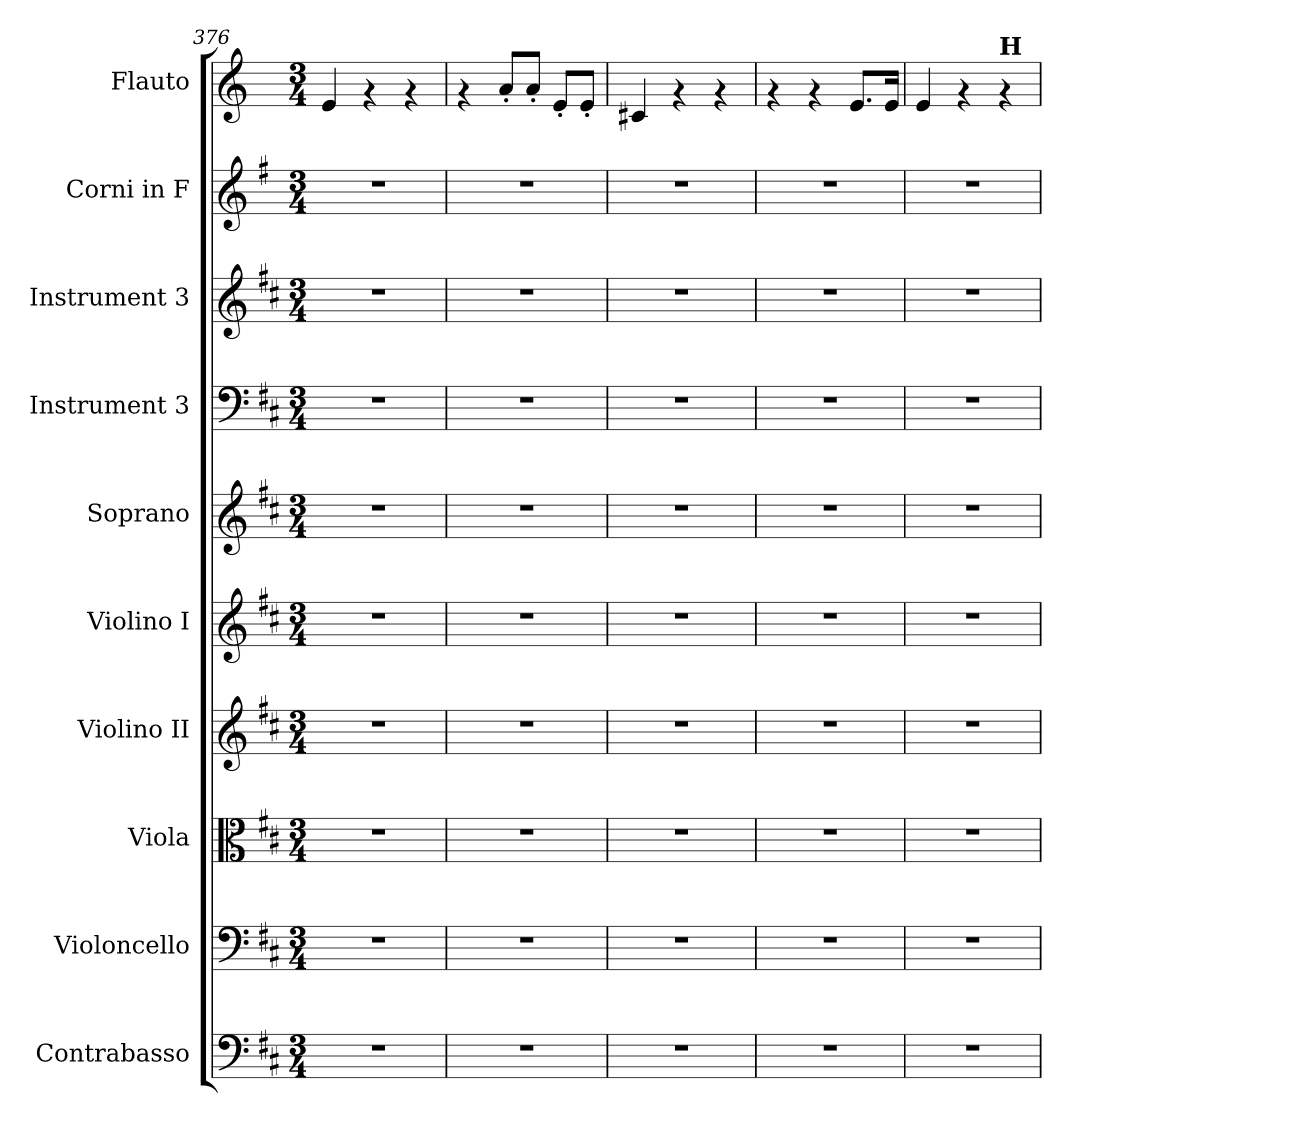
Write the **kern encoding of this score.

**kern	**kern	**kern	**kern	**kern	**kern	**kern	**kern	**kern	**kern
*part10	*part9	*part8	*part7	*part6	*part5	*part4	*part3	*part2	*part1
*staff10	*staff9	*staff8	*staff7	*staff6	*staff5	*staff4	*staff3	*staff2	*staff1
*I"Contrabasso	*I"Violoncello	*I"Viola	*I"Violino II	*I"Violino I	*I"Soprano	*I"Instrument 3	*I"Instrument 3	*I"Corni in F	*I"Flauto
*I'Cb.	*I'Vc.	*I'Vla.	*I'Vln. II	*I'Vln. I	*I'S	*	*	*I'Cor.	*I'Fl.
*clefF4	*clefF4	*clefC3	*clefG2	*clefG2	*clefG2	*clefF4	*clefG2	*clefG2	*clefG2
*ITrd1c2	*ITrd1c2	*ITrd1c2	*ITrd1c2	*ITrd1c2	*ITrd1c2	*ITrd1c2	*ITrd1c2	*ITrd4c7	*ITrd1c2
*k[]	*k[]	*k[]	*k[]	*k[]	*k[]	*k[]	*k[]	*k[]	*k[b-e-]
*C:	*C:	*C:	*C:	*C:	*C:	*C:	*C:	*C:	*B-:
*M3/4	*M3/4	*M3/4	*M3/4	*M3/4	*M3/4	*M3/4	*M3/4	*M3/4	*M3/4
=376	=376	=376	=376	=376	=376	=376	=376	=376	=376
2.r	2.r	2.r	2.r	2.r	2.r	2.r	2.r	2.r	4d/
.	.	.	.	.	.	.	.	.	4rf
.	.	.	.	.	.	.	.	.	4rf
=377	=377	=377	=377	=377	=377	=377	=377	=377	=377
2.r	2.r	2.r	2.r	2.r	2.r	2.r	2.r	2.r	4rf
.	.	.	.	.	.	.	.	.	8g'</L
.	.	.	.	.	.	.	.	.	8g'</J
.	.	.	.	.	.	.	.	.	8d'</L
.	.	.	.	.	.	.	.	.	8d'</J
!!LO:LB:g=z
=378	=378	=378	=378	=378	=378	=378	=378	=378	=378
2.r	2.r	2.r	2.r	2.r	2.r	2.r	2.r	2.r	4Bn/
.	.	.	.	.	.	.	.	.	4rf
.	.	.	.	.	.	.	.	.	4rf
=379	=379	=379	=379	=379	=379	=379	=379	=379	=379
2.r	2.r	2.r	2.r	2.r	2.r	2.r	2.r	2.r	4rf
.	.	.	.	.	.	.	.	.	4rf
.	.	.	.	.	.	.	.	.	8.d/L
.	.	.	.	.	.	.	.	.	16d/J
=380	=380	=380	=380	=380	=380	=380	=380	=380	=380
2.r	2.r	2.r	2.r	2.r	2.r	2.r	2.r	2.r	4d/
.	.	.	.	.	.	.	.	.	4rf
!	!	!	!	!	!	!	!	!	!LO:TX:a:B:t=H
.	.	.	.	.	.	.	.	.	4rf
=	=	=	=	=	=	=	=	=	=
*-	*-	*-	*-	*-	*-	*-	*-	*-	*-
